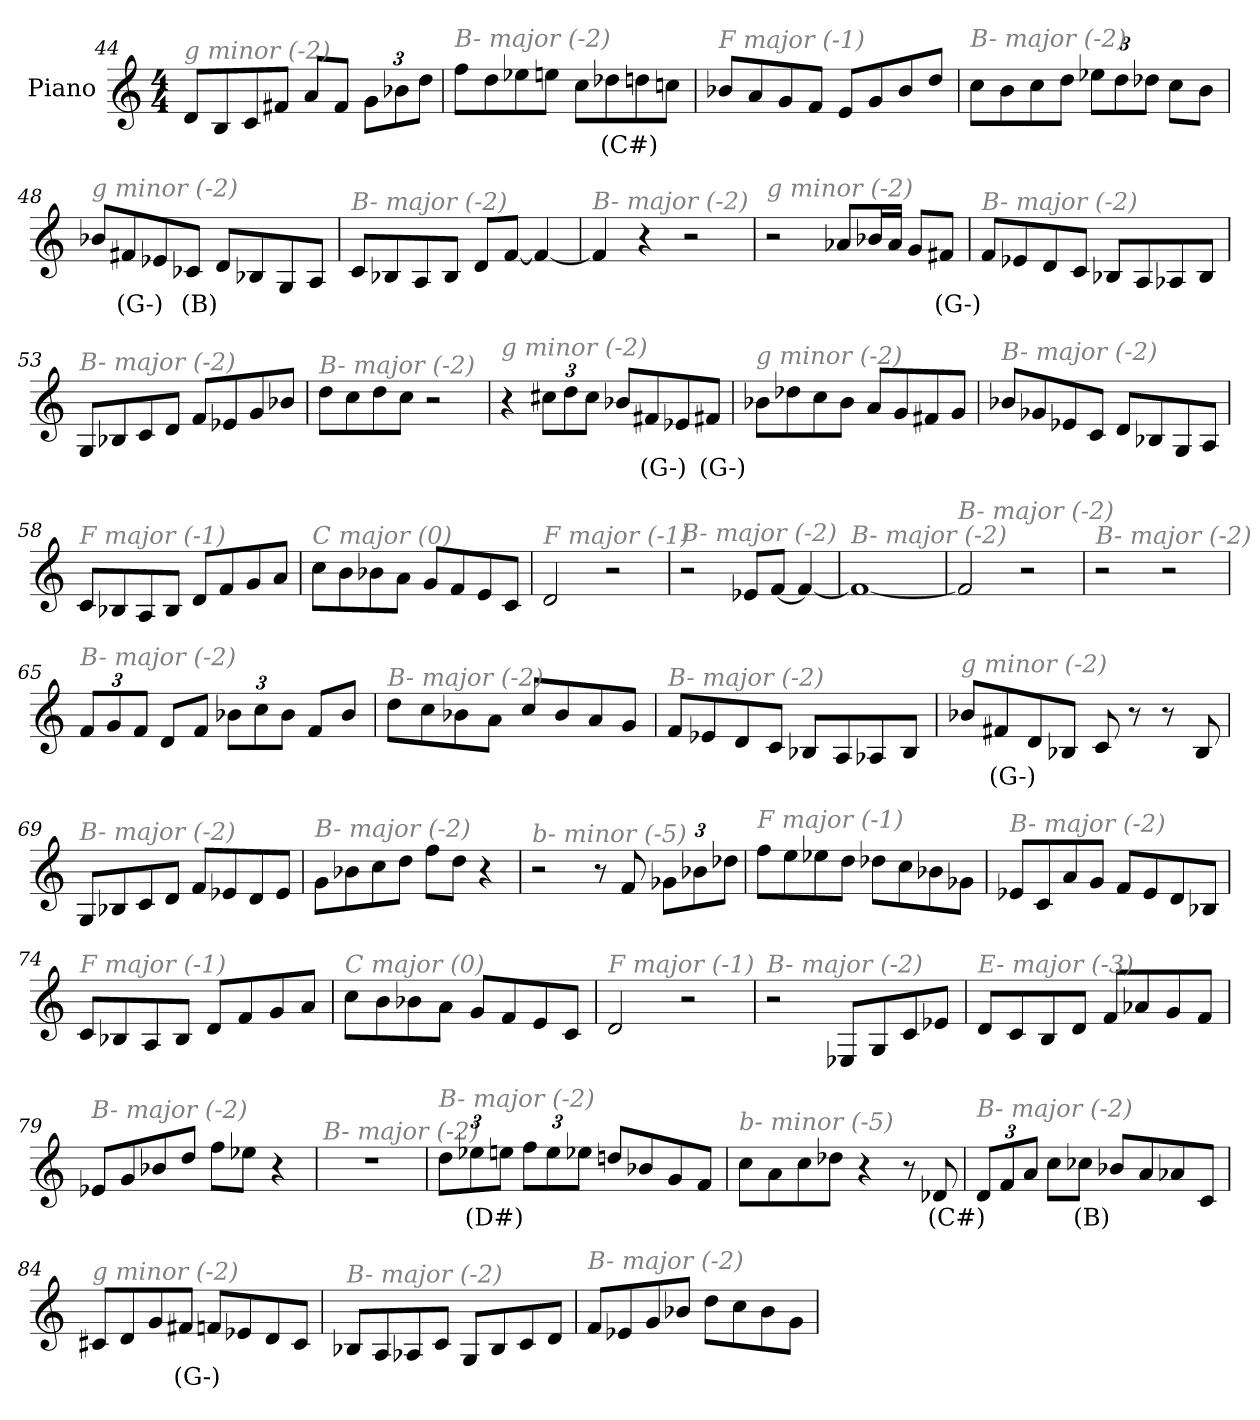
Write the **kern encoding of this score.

**kern	**text
*part1	*part1
*staff1	*staff1
*I"Piano	*
*I'Pno	*
*clefG2	*
*k[]	*
*M4/4	*
=44	=44
!LO:TX:i:color=#808080:t=g minor (-2)	!
8d/L	.
8B/	.
8c/	.
8f#X/J	.
8a/L	.
8f#/J	.
*Xbrackettup	*
12g\L	.
12b-X\	.
12dd\J	.
!!LO:PB:g=z
=45	=45
!LO:TX:i:color=#808080:t=B- major (-2)	!
8ff\L	.
8dd\	.
8ee-X\	.
8een\J	.
8cc\L	.
8dd-Xi\	(C#)
8dd\	.
8ccn\J	.
=46	=46
!LO:TX:i:color=#808080:t=F major (-1)	!
8b-X/L	.
8a/	.
8g/	.
8f/J	.
8e/L	.
8g/	.
8b-/	.
8dd/J	.
=47	=47
!LO:TX:i:color=#808080:t=B- major (-2)	!
8cc\L	.
8b\	.
8cc\	.
8dd\J	.
12ee-X\L	.
12dd\	.
12dd-X\J	.
8cc\L	.
8b\J	.
=48	=48
!LO:TX:i:color=#808080:t=g minor (-2)	!
8b-X/L	.
8f#Xi/	(G-)
8e-X/	.
8c-Xi/J	(B)
8d/L	.
8B-X/	.
8G/	.
8A/J	.
!!LO:LB:g=z
=49	=49
!LO:TX:i:color=#808080:t=B- major (-2)	!
8c/L	.
8B-X/	.
8A/	.
8B-/J	.
8d/L	.
[8f/J	.
4f/_	.
=50	=50
!LO:TX:i:color=#808080:t=B- major (-2)	!
4f/]	.
4r	.
2r	.
=51	=51
!LO:TX:i:color=#808080:t=g minor (-2)	!
2r	.
8a-X/L	.
16b-X/L	.
16a-/JJ	.
8g/L	.
8f#Xi/J	(G-)
=52	=52
!LO:TX:i:color=#808080:t=B- major (-2)	!
8f/L	.
8e-X/	.
8d/	.
8c/J	.
8B-X/L	.
8A/	.
8A-X/	.
8B-/J	.
!!LO:LB:g=z
=53	=53
!LO:TX:i:color=#808080:t=B- major (-2)	!
8G/L	.
8B-X/	.
8c/	.
8d/J	.
8f/L	.
8e-X/	.
8g/	.
8b-X/J	.
=54	=54
!LO:TX:i:color=#808080:t=B- major (-2)	!
8dd\L	.
8cc\	.
8dd\	.
8cc\J	.
2r	.
=55	=55
!LO:TX:i:color=#808080:t=g minor (-2)	!
4r	.
12cc#X\L	.
12dd\	.
12cc#\J	.
8b-X/L	.
8f#Xi/	(G-)
8e-X/	.
8f#Xi/J	(G-)
=56	=56
!LO:TX:i:color=#808080:t=g minor (-2)	!
8b-X\L	.
8dd-X\	.
8cc\	.
8b-\J	.
8a/L	.
8g/	.
8f#X/	.
8g/J	.
!!LO:LB:g=z
=57	=57
!LO:TX:i:color=#808080:t=B- major (-2)	!
8b-X/L	.
8g-X/	.
8e-X/	.
8c/J	.
8d/L	.
8B-X/	.
8G/	.
8A/J	.
=58	=58
!LO:TX:i:color=#808080:t=F major (-1)	!
8c/L	.
8B-X/	.
8A/	.
8B-/J	.
8d/L	.
8f/	.
8g/	.
8a/J	.
=59	=59
!LO:TX:i:color=#808080:t=C major (0)	!
8cc\L	.
8b\	.
8b-X\	.
8a\J	.
8g/L	.
8f/	.
8e/	.
8c/J	.
=60	=60
!LO:TX:i:color=#808080:t=F major (-1)	!
2d/	.
2r	.
=61	=61
!LO:TX:i:color=#808080:t=B- major (-2)	!
2r	.
8e-X/L	.
[8f/J	.
4f/_	.
=62	=62
!LO:TX:i:color=#808080:t=B- major (-2)	!
1f_	.
!!LO:LB:g=z
=63	=63
!LO:TX:i:color=#808080:t=B- major (-2)	!
2f/]	.
2r	.
=64	=64
!LO:TX:i:color=#808080:t=B- major (-2)	!
2r	.
2r	.
=65	=65
!LO:TX:i:color=#808080:t=B- major (-2)	!
12f/L	.
12g/	.
12f/J	.
8d/L	.
8f/J	.
12b-X\L	.
12cc\	.
12b-\J	.
8f/L	.
8b-/J	.
=66	=66
!LO:TX:i:color=#808080:t=B- major (-2)	!
8dd\L	.
8cc\	.
8b-X\	.
8a\J	.
8cc/L	.
8b-/	.
8a/	.
8g/J	.
=67	=67
!LO:TX:i:color=#808080:t=B- major (-2)	!
8f/L	.
8e-X/	.
8d/	.
8c/J	.
8B-X/L	.
8A/	.
8A-X/	.
8B-/J	.
!!LO:LB:g=z
=68	=68
!LO:TX:i:color=#808080:t=g minor (-2)	!
8b-X/L	.
8f#Xi/	(G-)
8d/	.
8B-X/J	.
8c/	.
8r	.
8r	.
8B-/	.
=69	=69
!LO:TX:i:color=#808080:t=B- major (-2)	!
8G/L	.
8B-X/	.
8c/	.
8d/J	.
8f/L	.
8e-X/	.
8d/	.
8e-/J	.
=70	=70
!LO:TX:i:color=#808080:t=B- major (-2)	!
8g\L	.
8b-X\	.
8cc\	.
8dd\J	.
8ff\L	.
8dd\J	.
4r	.
=71	=71
!LO:TX:i:color=#808080:t=b- minor (-5)	!
2r	.
8r	.
8f/	.
12g-X\L	.
12b-X\	.
12dd-X\J	.
!!LO:LB:g=z
=72	=72
!LO:TX:i:color=#808080:t=F major (-1)	!
8ff\L	.
8ee\	.
8ee-X\	.
8dd\J	.
8dd-X\L	.
8cc\	.
8b-X\	.
8g-X\J	.
=73	=73
!LO:TX:i:color=#808080:t=B- major (-2)	!
8e-X/L	.
8c/	.
8a/	.
8g/J	.
8f/L	.
8e-/	.
8d/	.
8B-X/J	.
=74	=74
!LO:TX:i:color=#808080:t=F major (-1)	!
8c/L	.
8B-X/	.
8A/	.
8B-/J	.
8d/L	.
8f/	.
8g/	.
8a/J	.
=75	=75
!LO:TX:i:color=#808080:t=C major (0)	!
8cc\L	.
8b\	.
8b-X\	.
8a\J	.
8g/L	.
8f/	.
8e/	.
8c/J	.
=76	=76
!LO:TX:i:color=#808080:t=F major (-1)	!
2d/	.
2r	.
!!LO:LB:g=z
=77	=77
!LO:TX:i:color=#808080:t=B- major (-2)	!
2r	.
8E-X/L	.
8G/	.
8c/	.
8e-X/J	.
=78	=78
!LO:TX:i:color=#808080:t=E- major (-3)	!
8d/L	.
8c/	.
8B/	.
8d/J	.
8f/L	.
8a-X/	.
8g/	.
8f/J	.
=79	=79
!LO:TX:i:color=#808080:t=B- major (-2)	!
8e-X/L	.
8g/	.
8b-X/	.
8dd/J	.
8ff\L	.
8ee-X\J	.
4r	.
=80	=80
!LO:TX:i:color=#808080:t=B- major (-2)	!
1r	.
=81	=81
!LO:TX:i:color=#808080:t=B- major (-2)	!
12dd\L	.
12ee-Xi\	(D#)
12ee\J	.
12ff\L	.
12ee\	.
12ee-X\J	.
8ddn/L	.
8b-X/	.
8g/	.
8f/J	.
!!LO:LB:g=z
=82	=82
!LO:TX:i:color=#808080:t=b- minor (-5)	!
8cc\L	.
8a\	.
8cc\	.
8dd-X\J	.
4r	.
8r	.
8d-Xi/	(C#)
=83	=83
!LO:TX:i:color=#808080:t=B- major (-2)	!
12d/L	.
12f/	.
12a/J	.
8cc\L	.
8cc-Xi\J	(B)
8b-X/L	.
8a/	.
8a-X/	.
8c/J	.
=84	=84
!LO:TX:i:color=#808080:t=g minor (-2)	!
8c#X/L	.
8d/	.
8g/	.
8f#Xi/J	(G-)
8f/L	.
8e-X/	.
8d/	.
8c#/J	.
=85	=85
!LO:TX:i:color=#808080:t=B- major (-2)	!
8B-X/L	.
8A/	.
8A-X/	.
8c/J	.
8G/L	.
8B-/	.
8c/	.
8d/J	.
!!LO:LB:g=z
=86	=86
!LO:TX:i:color=#808080:t=B- major (-2)	!
8f/L	.
8e-X/	.
8g/	.
8b-X/J	.
8dd\L	.
8cc\	.
8b-\	.
8g\J	.
=	=
*-	*-
